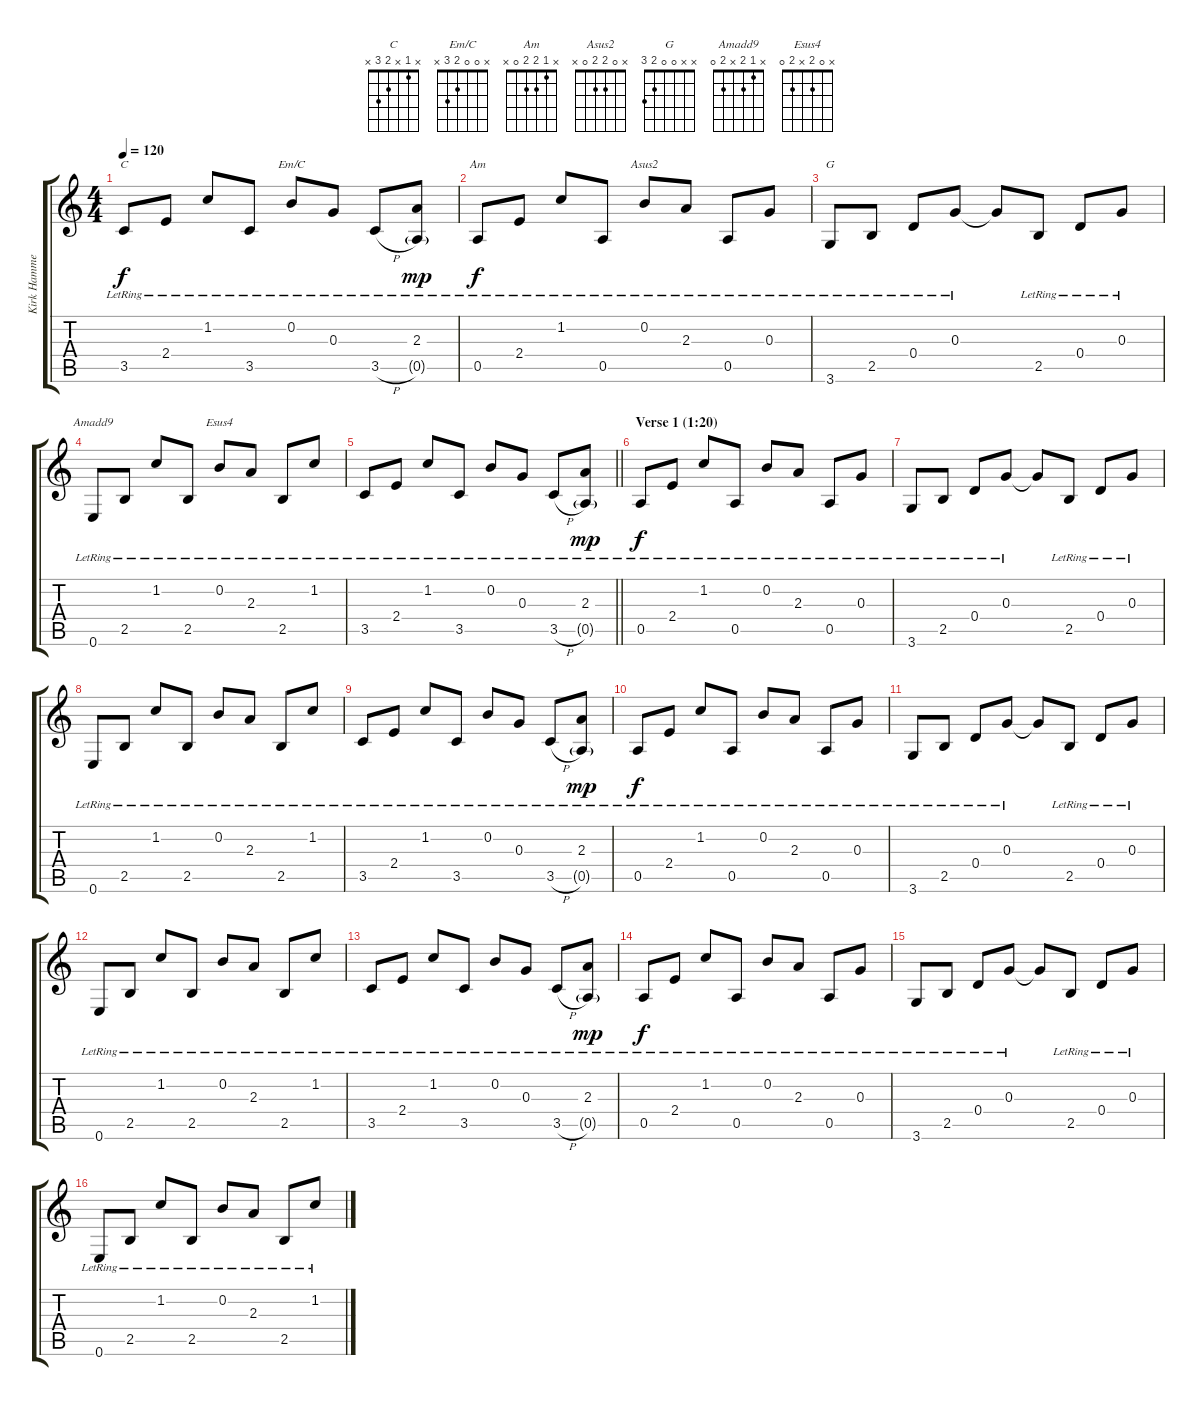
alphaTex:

\track ("Kirk Hammet Rhythm Gtr." "Kirk Hamme") {instrument electricguitarclean}
\staff {score tabs}
\tuning (E4 B3 G3 D3 A2 E2) {hide}
\chord ("C" x 1 x 2 3 x)
\chord ("Em/C" x 0 0 2 3 x)
\chord ("Am" x 1 2 2 0 x)
\chord ("Asus2" x 0 2 2 0 x)
\chord ("G" x x 0 0 2 3)
\chord ("Amadd9" x 1 2 x 2 0)
\chord ("Esus4" x 0 2 x 2 0)
\ts (4 4)
\tempo 120
\clef g2
\ks aminor
3.5{lr}.8{ch "C" dy f} 2.4{lr}.8 1.2{lr}.8 3.5{lr}.8 0.2{lr}.8{ch "Em/C"} 0.3{lr}.8 3.5{h lr}.8 (2.3{lr} 0.5{g}).8{dy mp} |
0.5{lr}.8{ch "Am" dy f} 2.4{lr}.8 1.2{lr}.8 0.5{lr}.8 0.2{lr}.8{ch "Asus2"} 2.3{lr}.8 0.5{lr}.8 0.3{lr}.8 |
3.6{lr}.8{ch "G"} 2.5{lr}.8 0.4{lr}.8 0.3{lr}.8 0.3{t}.8 2.5{lr}.8 0.4{lr}.8 0.3{lr}.8 |
0.6{lr}.8{ch "Amadd9"} 2.5{lr}.8 1.2{lr}.8 2.5{lr}.8 0.2{lr}.8{ch "Esus4"} 2.3{lr}.8 2.5{lr}.8 1.2{lr}.8 |
\barLineRight lightlight
3.5{lr}.8 2.4{lr}.8 1.2{lr}.8 3.5{lr}.8 0.2{lr}.8 0.3{lr}.8 3.5{h lr}.8 (2.3{lr} 0.5{g}).8{dy mp} |
\section ("" "Verse 1 (1:20)")
0.5{lr}.8{dy f} 2.4{lr}.8 1.2{lr}.8 0.5{lr}.8 0.2{lr}.8 2.3{lr}.8 0.5{lr}.8 0.3{lr}.8 |
3.6{lr}.8 2.5{lr}.8 0.4{lr}.8 0.3{lr}.8 0.3{t}.8 2.5{lr}.8 0.4{lr}.8 0.3{lr}.8 |
0.6{lr}.8 2.5{lr}.8 1.2{lr}.8 2.5{lr}.8 0.2{lr}.8 2.3{lr}.8 2.5{lr}.8 1.2{lr}.8 |
3.5{lr}.8 2.4{lr}.8 1.2{lr}.8 3.5{lr}.8 0.2{lr}.8 0.3{lr}.8 3.5{h lr}.8 (2.3{lr} 0.5{g}).8{dy mp} |
0.5{lr}.8{dy f} 2.4{lr}.8 1.2{lr}.8 0.5{lr}.8 0.2{lr}.8 2.3{lr}.8 0.5{lr}.8 0.3{lr}.8 |
3.6{lr}.8 2.5{lr}.8 0.4{lr}.8 0.3{lr}.8 0.3{t}.8 2.5{lr}.8 0.4{lr}.8 0.3{lr}.8 |
0.6{lr}.8 2.5{lr}.8 1.2{lr}.8 2.5{lr}.8 0.2{lr}.8 2.3{lr}.8 2.5{lr}.8 1.2{lr}.8 |
3.5{lr}.8 2.4{lr}.8 1.2{lr}.8 3.5{lr}.8 0.2{lr}.8 0.3{lr}.8 3.5{h lr}.8 (2.3{lr} 0.5{g}).8{dy mp} |
0.5{lr}.8{dy f} 2.4{lr}.8 1.2{lr}.8 0.5{lr}.8 0.2{lr}.8 2.3{lr}.8 0.5{lr}.8 0.3{lr}.8 |
3.6{lr}.8 2.5{lr}.8 0.4{lr}.8 0.3{lr}.8 0.3{t}.8 2.5{lr}.8 0.4{lr}.8 0.3{lr}.8 |
0.6{lr}.8 2.5{lr}.8 1.2{lr}.8 2.5{lr}.8 0.2{lr}.8 2.3{lr}.8 2.5{lr}.8 1.2{lr}.8
